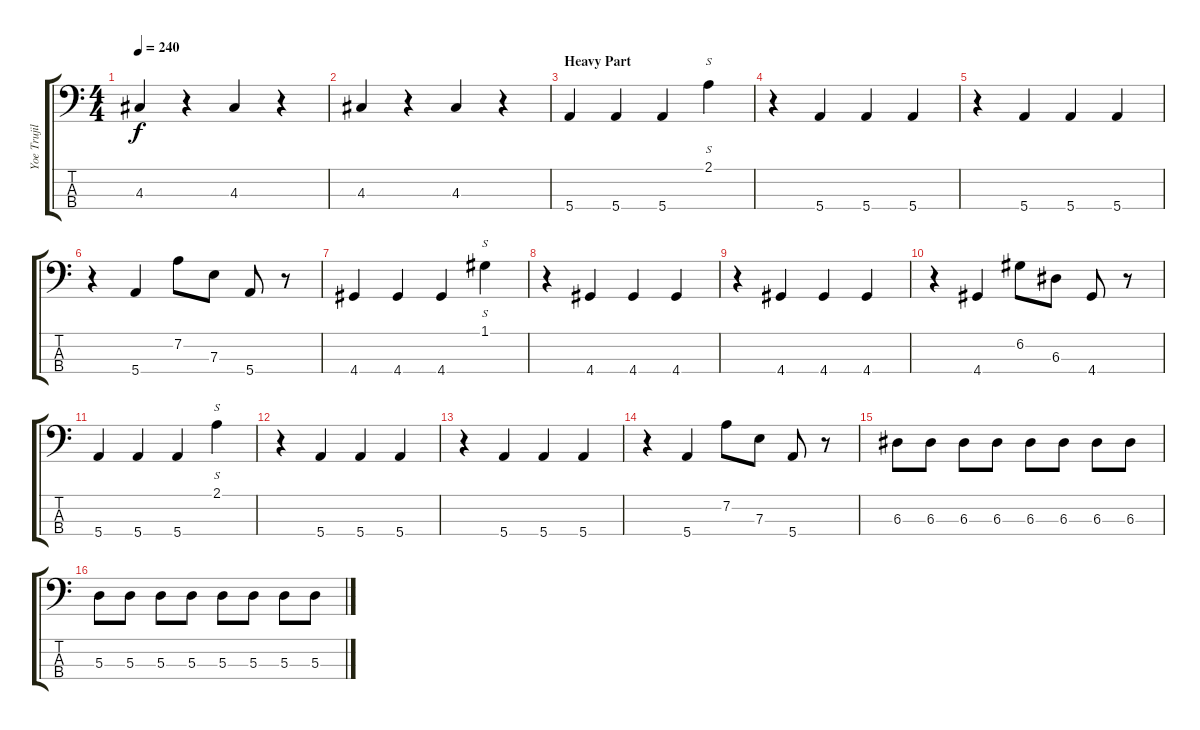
\track ("Yoe Trujilo" "Yoe Trujil") {instrument slapbass1}
\staff {score tabs}
\tuning (G2 D2 A1 E1) {hide}
\ts (4 4)
\tempo 240
\clef f4
\ks c
4.3.4{dy f} r.4 4.3.4 r.4 |
4.3.4 r.4 4.3.4 r.4 |
\section ("" "Heavy Part")
5.4.4{volume 16} 5.4.4 5.4.4 2.1.4{s} |
r.4 5.4.4 5.4.4 5.4.4 |
r.4 5.4.4 5.4.4 5.4.4 |
r.4 5.4.4 7.2.8 7.3.8 5.4.8 r.8 |
4.4.4 4.4.4 4.4.4 1.1.4{s} |
r.4 4.4.4 4.4.4 4.4.4 |
r.4 4.4.4 4.4.4 4.4.4 |
r.4 4.4.4 6.2.8 6.3.8 4.4.8 r.8 |
5.4.4 5.4.4 5.4.4 2.1.4{s} |
r.4 5.4.4 5.4.4 5.4.4 |
r.4 5.4.4 5.4.4 5.4.4 |
r.4 5.4.4 7.2.8 7.3.8 5.4.8 r.8 |
6.3.8 6.3.8 6.3.8 6.3.8 6.3.8 6.3.8 6.3.8 6.3.8 |
5.3.8 5.3.8 5.3.8 5.3.8 5.3.8 5.3.8 5.3.8 5.3.8
